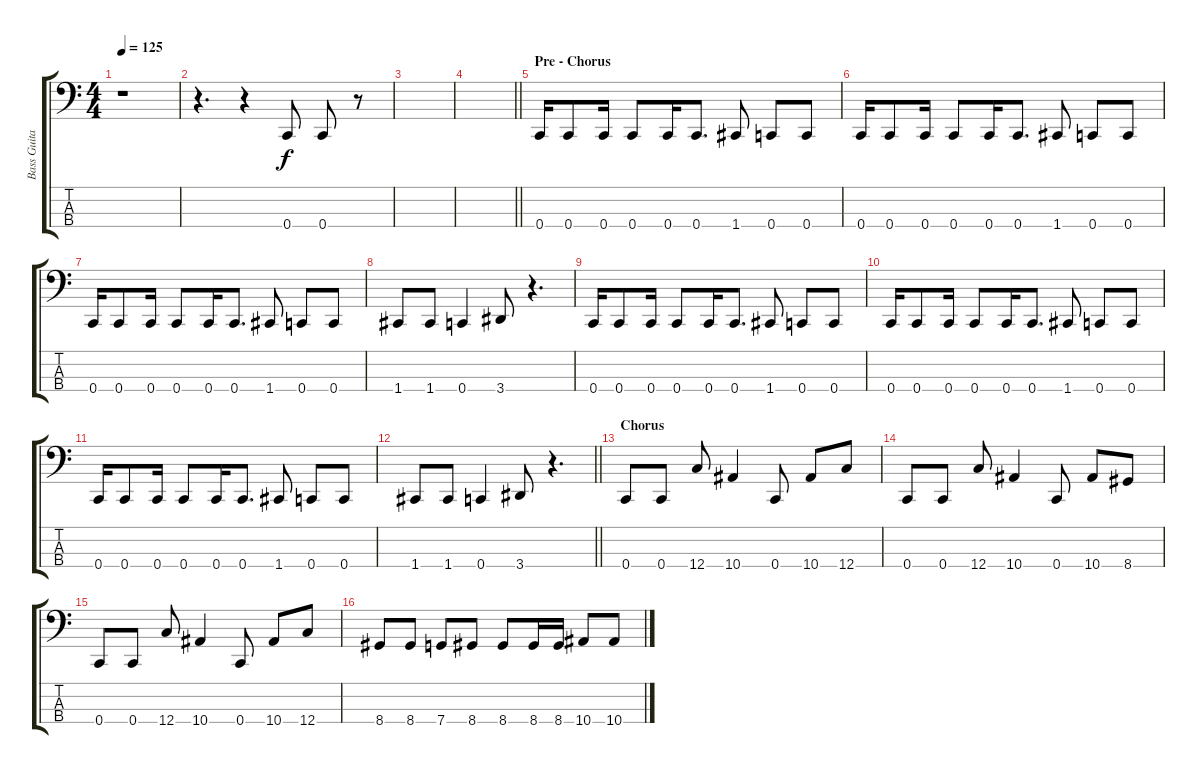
\track ("Bass Guitar (Blasko)" "Bass Guita") {instrument electricbasspick}
\staff {score tabs}
\tuning (F2 C2 G1 C1) {hide}
\ts (4 4)
\tempo 125
\clef f4
\ks c
r.1{dy f} |
r.4{d} r.4 0.4.8 0.4.8 r.8 |
|
\barLineRight lightlight
|
\section ("" "Pre - Chorus")
0.4.16 0.4.8 0.4.16 0.4.8 0.4.16 0.4.8{d} 1.4.8 0.4.8 0.4.8 |
0.4.16 0.4.8 0.4.16 0.4.8 0.4.16 0.4.8{d} 1.4.8 0.4.8 0.4.8 |
0.4.16 0.4.8 0.4.16 0.4.8 0.4.16 0.4.8{d} 1.4.8 0.4.8 0.4.8 |
1.4.8 1.4.8 0.4.4 3.4.8 r.4{d} |
0.4.16 0.4.8 0.4.16 0.4.8 0.4.16 0.4.8{d} 1.4.8 0.4.8 0.4.8 |
0.4.16 0.4.8 0.4.16 0.4.8 0.4.16 0.4.8{d} 1.4.8 0.4.8 0.4.8 |
0.4.16 0.4.8 0.4.16 0.4.8 0.4.16 0.4.8{d} 1.4.8 0.4.8 0.4.8 |
\barLineRight lightlight
1.4.8 1.4.8 0.4.4 3.4.8 r.4{d} |
\section ("" "Chorus")
0.4.8 0.4.8 12.4.8 10.4.4 0.4.8 10.4.8 12.4.8 |
0.4.8 0.4.8 12.4.8 10.4.4 0.4.8 10.4.8 8.4.8 |
0.4.8 0.4.8 12.4.8 10.4.4 0.4.8 10.4.8 12.4.8 |
8.4.8 8.4.8 7.4.8 8.4.8 8.4.8 8.4.16 8.4.16 10.4.8 10.4.8
